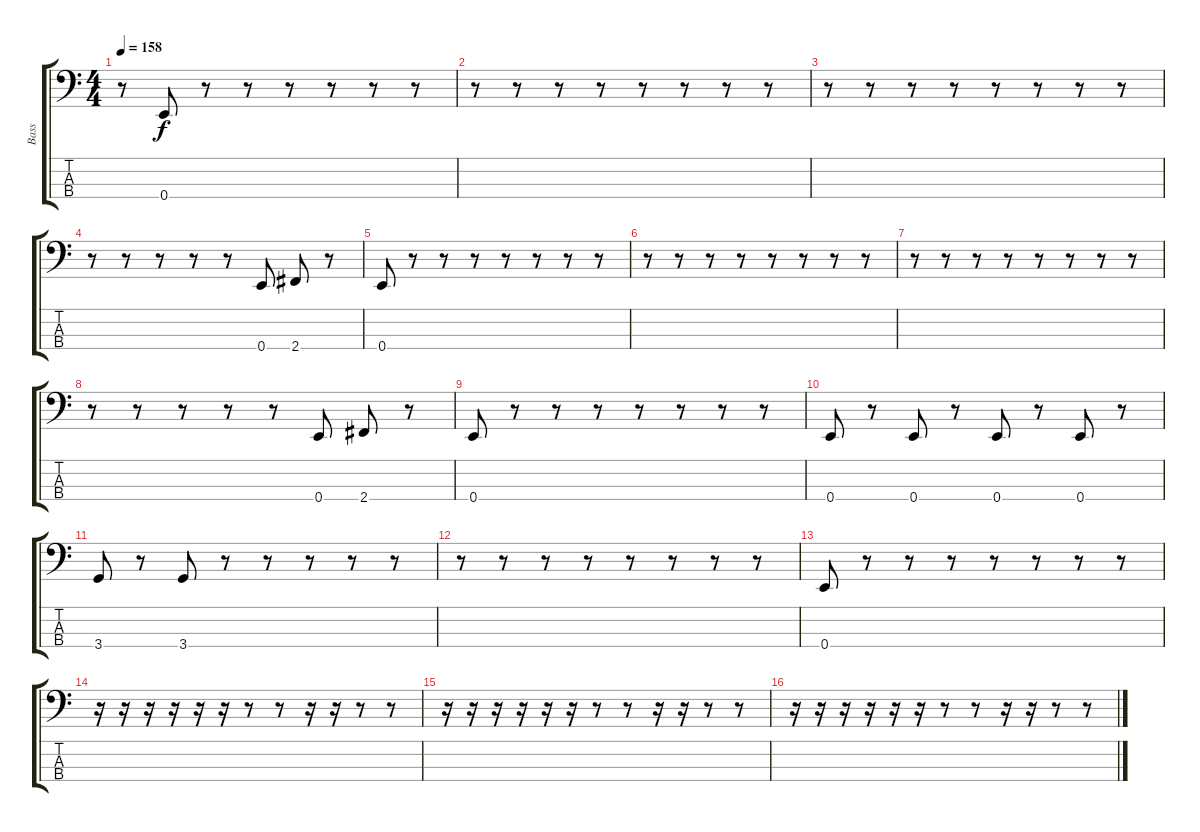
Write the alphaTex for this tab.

\track ("Bass" "Bass") {instrument electricbassfinger}
\staff {score tabs}
\tuning (G2 D2 A1 E1) {hide}
\ts (4 4)
\tempo 158
\clef f4
\ks c
r.8{dy f} 0.4.8 r.8 r.8 r.8 r.8 r.8 r.8 |
r.8 r.8 r.8 r.8 r.8 r.8 r.8 r.8 |
r.8 r.8 r.8 r.8 r.8 r.8 r.8 r.8 |
r.8 r.8 r.8 r.8 r.8 0.4.8 2.4.8 r.8 |
0.4.8 r.8 r.8 r.8 r.8 r.8 r.8 r.8 |
r.8 r.8 r.8 r.8 r.8 r.8 r.8 r.8 |
r.8 r.8 r.8 r.8 r.8 r.8 r.8 r.8 |
r.8 r.8 r.8 r.8 r.8 0.4.8 2.4.8 r.8 |
0.4.8 r.8 r.8 r.8 r.8 r.8 r.8 r.8 |
0.4.8 r.8 0.4.8 r.8 0.4.8 r.8 0.4.8 r.8 |
3.4.8 r.8 3.4.8 r.8 r.8 r.8 r.8 r.8 |
r.8 r.8 r.8 r.8 r.8 r.8 r.8 r.8 |
0.4.8 r.8 r.8 r.8 r.8 r.8 r.8 r.8 |
r.16 r.16 r.16 r.16 r.16 r.16 r.8 r.8 r.16 r.16 r.8 r.8 |
r.16 r.16 r.16 r.16 r.16 r.16 r.8 r.8 r.16 r.16 r.8 r.8 |
r.16 r.16 r.16 r.16 r.16 r.16 r.8 r.8 r.16 r.16 r.8 r.8
